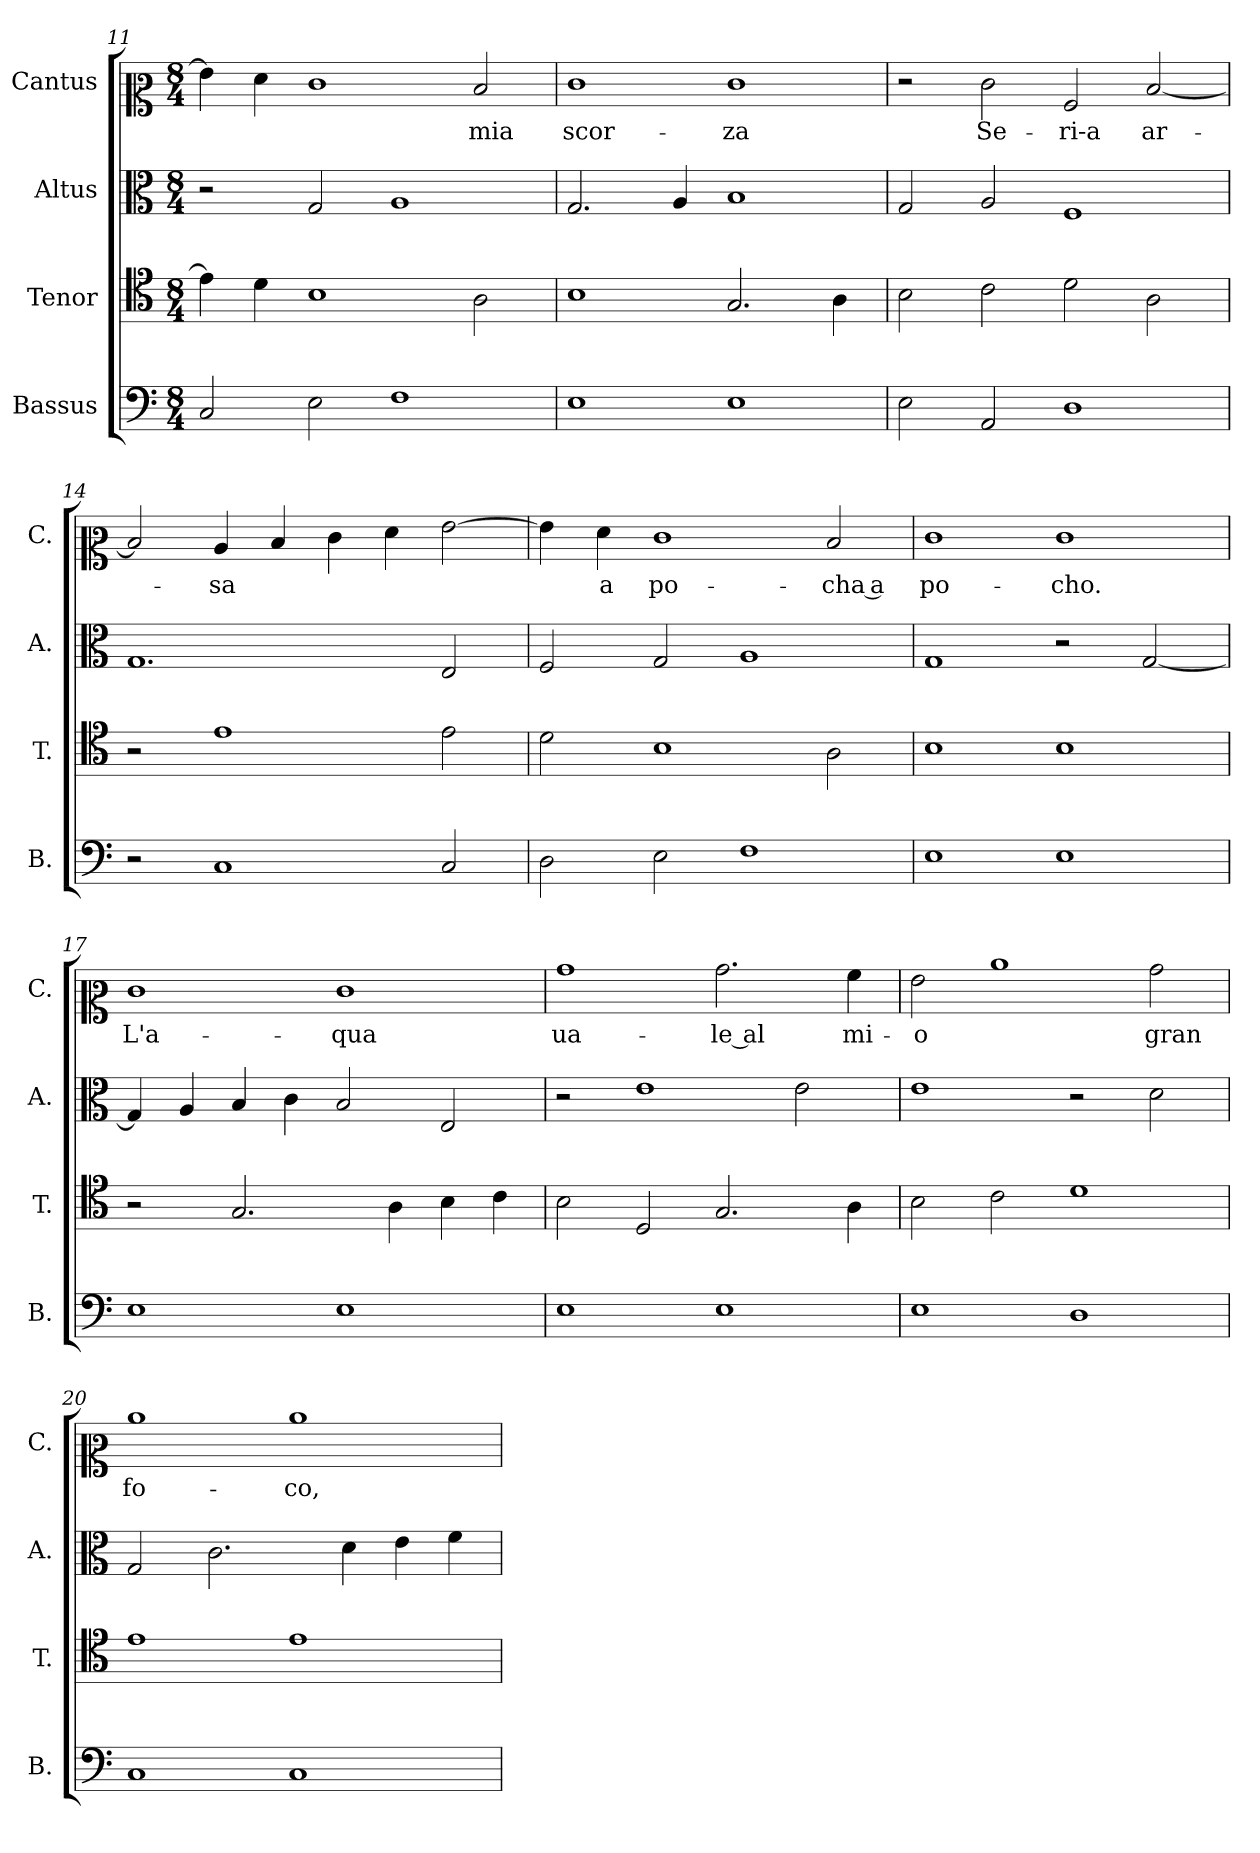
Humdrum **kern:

**kern	**kern	**kern	**kern	**text
*part4	*part3	*part2	*part1	*part1
*staff4	*staff3	*staff2	*staff1	*staff1
*I"Bassus	*I"Tenor	*I"Altus	*I"Cantus	*
*I'B.	*I'T.	*I'A.	*I'C.	*
*clefF4	*clefC4	*clefC3	*clefC2	*
*k[]	*k[]	*k[]	*k[]	*
*M8/4	*M8/4	*M8/4	*M8/4	*
=11	=11	=11	=11	=11
2C/	4e\]	2r	4g\]	.
.	4d\	.	4f\	.
2E\	1B	2G/	1e	.
1F	.	1A	.	.
!	!	!	!	!LO:LY:b
.	2A\	.	2d/	mia
=12	=12	=12	=12	=12
!	!	!	!	!LO:LY:b
1E	1B	2.G/	1e	scor-
.	.	4A/	.	.
!	!	!	!	!LO:LY:b
1E	2.G/	1B	1e	-za
.	4A\	.	.	.
!!LO:LB:g=z
=13	=13	=13	=13	=13
2E\	2B\	2G/	2r	.
!	!	!	!	!LO:LY:b
2AA/	2c\	2A/	2e\	Se-
!	!	!	!	!LO:LY:b
1D	2d\	1F	2A/	-ri-a
!	!	!	!	!LO:LY:b
.	2A\	.	[2d/	ar-
=14	=14	=14	=14	=14
2r	2r	1.G	2d/]	.
!	!	!	!	!LO:LY:b
1C	1e	.	4c/	-sa
.	.	.	4d/	.
.	.	.	4e\	.
.	.	.	4f\	.
2C/	2e\	2E/	[2g\	.
=15	=15	=15	=15	=15
2D\	2d\	2F/	4g\]	.
!	!	!	!	!LO:LY:b
.	.	.	4f\	a
!	!	!	!	!LO:LY:b
2E\	1B	2G/	1e	po-
1F	.	1A	.	.
!	!	!	!	!LO:LY:b
.	2A\	.	2d/	-cha a
=16	=16	=16	=16	=16
!	!	!	!	!LO:LY:b
1E	1B	1G	1e	po-
!	!	!	!	!LO:LY:b
1E	1B	2r	1e	-cho.
.	.	[2G/	.	.
=17	=17	=17	=17	=17
!	!	!	!	!LO:LY:b
1E	2r	4G/]	1e	L'a-
.	.	4A/	.	.
.	2.G/	4B/	.	.
.	.	4c\	.	.
!	!	!	!	!LO:LY:b
1E	.	2B/	1e	-qua
.	4A\	.	.	.
.	4B\	2E/	.	.
.	4c\	.	.	.
=18	=18	=18	=18	=18
!	!	!	!	!LO:LY:b
1E	2B\	2r	1b	ua-
.	2D/	1e	.	.
!	!	!	!	!LO:LY:b
1E	2.G/	.	2.b\	-le al
.	.	2e\	.	.
!	!	!	!	!LO:LY:b
.	4A\	.	4a\	mi-
!!LO:PB:g=z
=19	=19	=19	=19	=19
!	!	!	!	!LO:LY:b
1E	2B\	1e	2g\	-o
.	2c\	.	1cc	.
1D	1d	2r	.	.
!	!	!	!	!LO:LY:b
.	.	2d\	2b\	gran
=20	=20	=20	=20	=20
!	!	!	!	!LO:LY:b
1C	1e	2G/	1cc	fo-
.	.	2.c\	.	.
!	!	!	!	!LO:LY:b
1C	1e	.	1cc	-co,
.	.	4d\	.	.
.	.	4e\	.	.
.	.	4f\	.	.
=	=	=	=	=
*-	*-	*-	*-	*-
